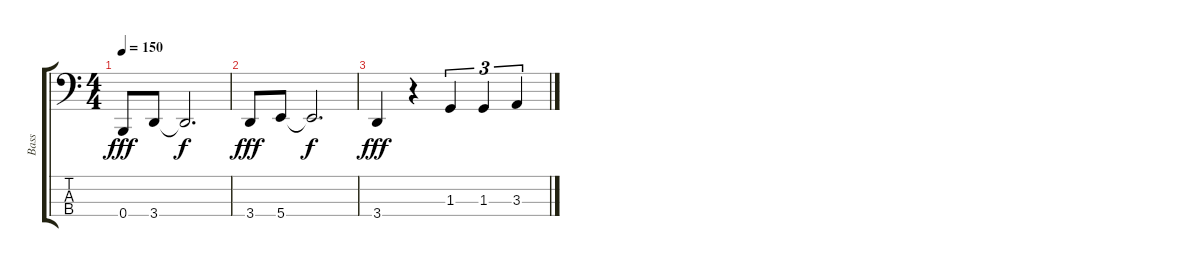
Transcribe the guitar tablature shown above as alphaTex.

\track ("Bass" "Bass") {instrument electricbasspick}
\staff {score tabs}
\tuning (E2 B1 Gb1 B0) {hide}
\ts (4 4)
\tempo 150
\clef f4
\ks c
0.4.8{dy fff} 3.4.8 3.4{t}.2{d dy f} |
3.4.8{dy fff} 5.4.8 5.4{t}.2{d dy f} |
3.4.4{dy fff} r.4 1.3.4{tu (3 2)} 1.3.4{tu (3 2)} 3.3.4{tu (3 2)}
